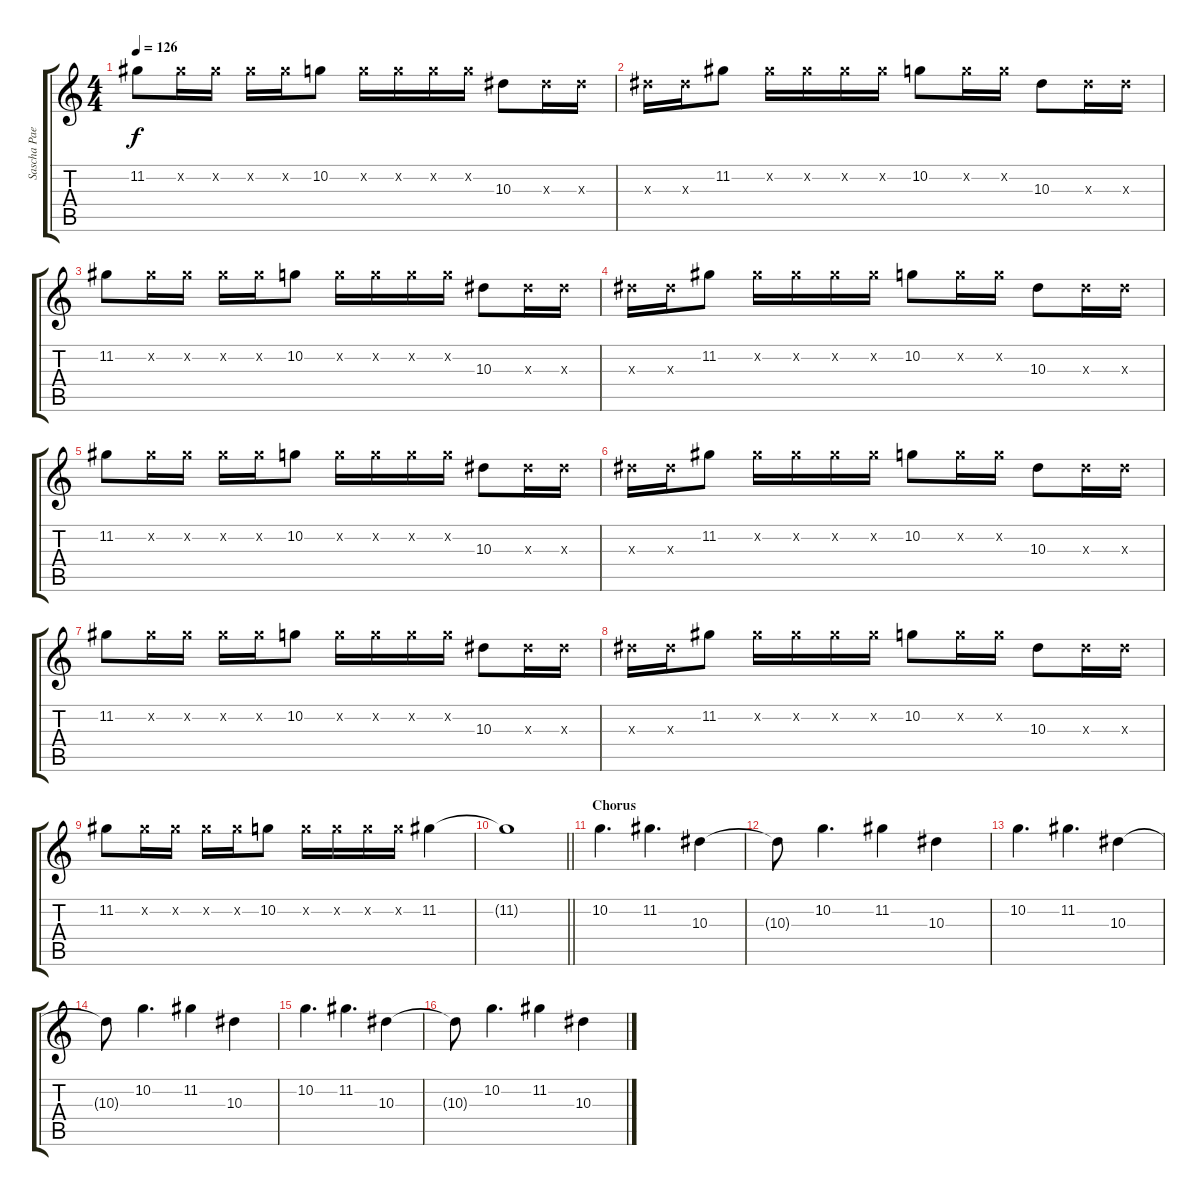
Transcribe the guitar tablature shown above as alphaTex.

\track ("Sascha Paeth - Lead guitar" "Sascha Pae") {instrument distortionguitar}
\staff {score tabs}
\tuning (D4 A3 F3 C3 G2 D2) {hide}
\ts (4 4)
\tempo 126
\clef g2
\ks c
11.2.8{dy f} 11.2{x}.16 11.2{x}.16 11.2{x}.16 11.2{x}.16 10.2.8 10.2{x}.16 10.2{x}.16 10.2{x}.16 10.2{x}.16 10.3.8 10.3{x}.16 10.3{x}.16 |
10.3{x}.16 10.3{x}.16 11.2.8 11.2{x}.16 11.2{x}.16 11.2{x}.16 11.2{x}.16 10.2.8 10.2{x}.16 10.2{x}.16 10.3.8 10.3{x}.16 10.3{x}.16 |
11.2.8 11.2{x}.16 11.2{x}.16 11.2{x}.16 11.2{x}.16 10.2.8 10.2{x}.16 10.2{x}.16 10.2{x}.16 10.2{x}.16 10.3.8 10.3{x}.16 10.3{x}.16 |
10.3{x}.16 10.3{x}.16 11.2.8 11.2{x}.16 11.2{x}.16 11.2{x}.16 11.2{x}.16 10.2.8 10.2{x}.16 10.2{x}.16 10.3.8 10.3{x}.16 10.3{x}.16 |
11.2.8 11.2{x}.16 11.2{x}.16 11.2{x}.16 11.2{x}.16 10.2.8 10.2{x}.16 10.2{x}.16 10.2{x}.16 10.2{x}.16 10.3.8 10.3{x}.16 10.3{x}.16 |
10.3{x}.16 10.3{x}.16 11.2.8 11.2{x}.16 11.2{x}.16 11.2{x}.16 11.2{x}.16 10.2.8 10.2{x}.16 10.2{x}.16 10.3.8 10.3{x}.16 10.3{x}.16 |
11.2.8 11.2{x}.16 11.2{x}.16 11.2{x}.16 11.2{x}.16 10.2.8 10.2{x}.16 10.2{x}.16 10.2{x}.16 10.2{x}.16 10.3.8 10.3{x}.16 10.3{x}.16 |
10.3{x}.16 10.3{x}.16 11.2.8 11.2{x}.16 11.2{x}.16 11.2{x}.16 11.2{x}.16 10.2.8 10.2{x}.16 10.2{x}.16 10.3.8 10.3{x}.16 10.3{x}.16 |
11.2.8 11.2{x}.16 11.2{x}.16 11.2{x}.16 11.2{x}.16 10.2.8 10.2{x}.16 10.2{x}.16 10.2{x}.16 10.2{x}.16 11.2.4 |
\barLineRight lightlight
11.2{t}.1 |
\section ("" "Chorus")
10.2.4{d} 11.2.4{d} 10.3.4 |
10.3{t}.8 10.2.4{d} 11.2.4 10.3.4 |
10.2.4{d} 11.2.4{d} 10.3.4 |
10.3{t}.8 10.2.4{d} 11.2.4 10.3.4 |
10.2.4{d} 11.2.4{d} 10.3.4 |
10.3{t}.8 10.2.4{d} 11.2.4 10.3.4
